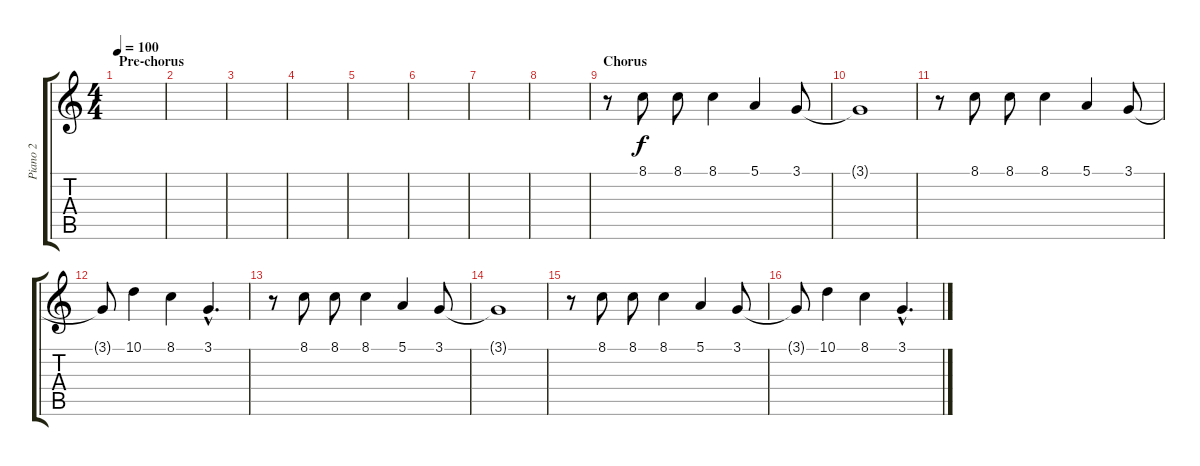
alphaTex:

\track ("Piano 2" "Piano 2") {instrument brightacousticpiano}
\staff {score tabs}
\tuning (E4 B3 G3 D3 A2 E2) {hide}
\ts (4 4)
\section ("" "Pre-chorus")
\tempo 100
\clef g2
\ks c
|
|
|
|
|
|
|
|
\section ("" "Chorus")
r.8 8.1.8 8.1.8 8.1.4 5.1.4 3.1.8 |
3.1{t}.1 |
r.8 8.1.8 8.1.8 8.1.4 5.1.4 3.1.8 |
3.1{t}.8 10.1.4 8.1.4 3.1{hac}.4{d} |
r.8 8.1.8 8.1.8 8.1.4 5.1.4 3.1.8 |
3.1{t}.1 |
r.8 8.1.8 8.1.8 8.1.4 5.1.4 3.1.8 |
3.1{t}.8 10.1.4 8.1.4 3.1{hac}.4{d}
